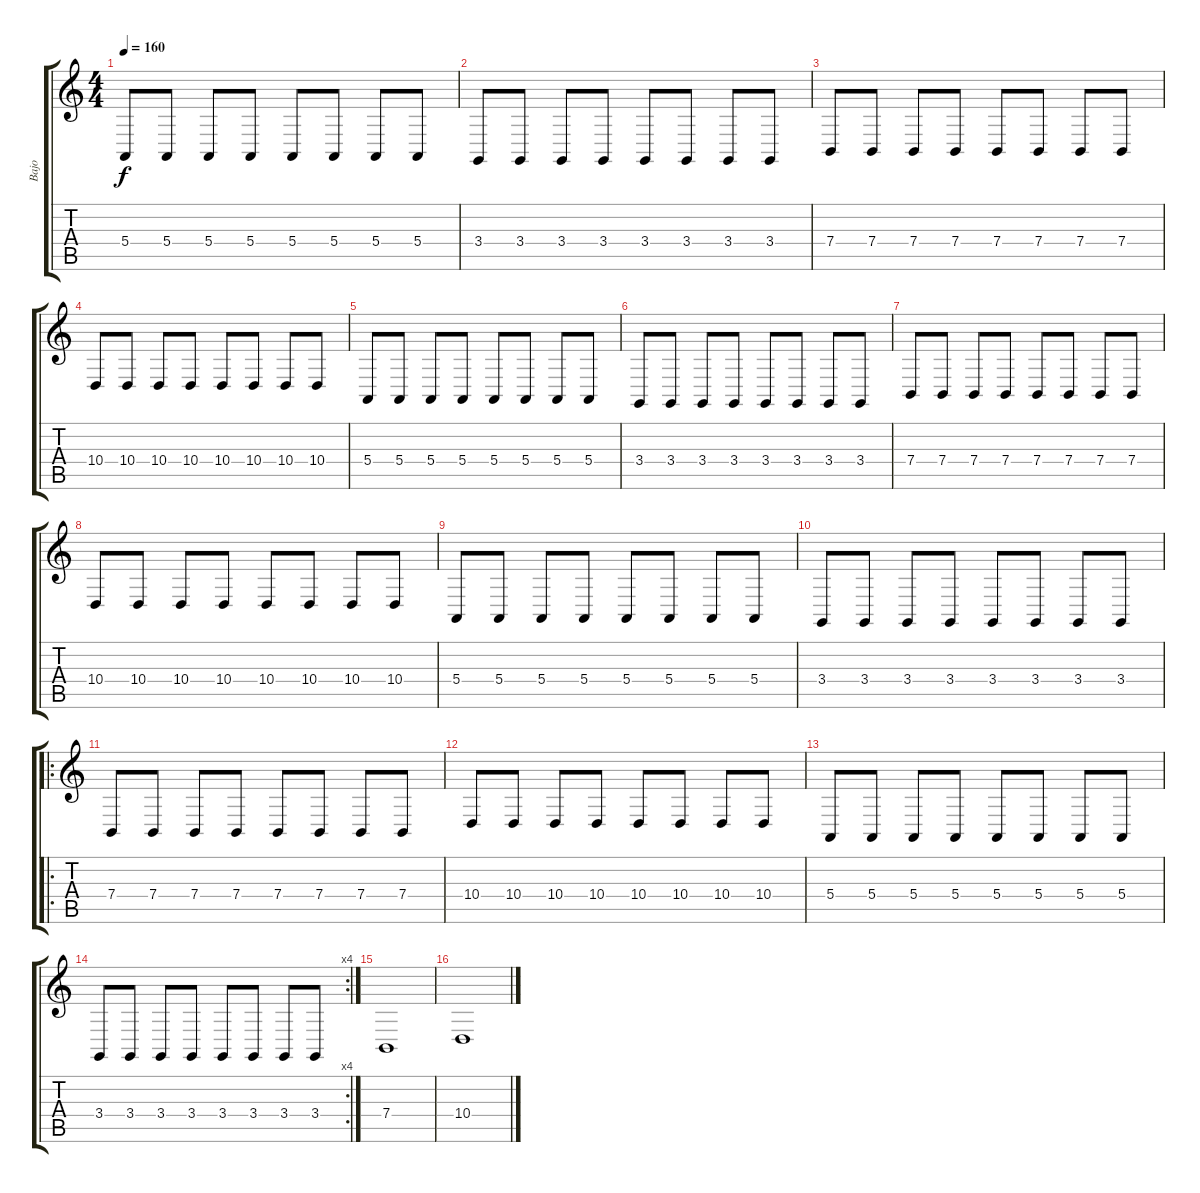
\track ("Bajo" "Bajo") {instrument electricbassfinger}
\staff {score tabs}
\tuning (G2 D2 A1 E1 B0 E2) {hide}
\ts (4 4)
\tempo 160
\clef g2
\ks c
5.4.8{dy f} 5.4.8 5.4.8 5.4.8 5.4.8 5.4.8 5.4.8 5.4.8 |
3.4.8 3.4.8 3.4.8 3.4.8 3.4.8 3.4.8 3.4.8 3.4.8 |
7.4.8 7.4.8 7.4.8 7.4.8 7.4.8 7.4.8 7.4.8 7.4.8 |
10.4.8 10.4.8 10.4.8 10.4.8 10.4.8 10.4.8 10.4.8 10.4.8 |
5.4.8 5.4.8 5.4.8 5.4.8 5.4.8 5.4.8 5.4.8 5.4.8 |
3.4.8 3.4.8 3.4.8 3.4.8 3.4.8 3.4.8 3.4.8 3.4.8 |
7.4.8 7.4.8 7.4.8 7.4.8 7.4.8 7.4.8 7.4.8 7.4.8 |
10.4.8 10.4.8 10.4.8 10.4.8 10.4.8 10.4.8 10.4.8 10.4.8 |
5.4.8 5.4.8 5.4.8 5.4.8 5.4.8 5.4.8 5.4.8 5.4.8 |
3.4.8 3.4.8 3.4.8 3.4.8 3.4.8 3.4.8 3.4.8 3.4.8 |
\ro
7.4.8 7.4.8 7.4.8 7.4.8 7.4.8 7.4.8 7.4.8 7.4.8 |
10.4.8 10.4.8 10.4.8 10.4.8 10.4.8 10.4.8 10.4.8 10.4.8 |
5.4.8 5.4.8 5.4.8 5.4.8 5.4.8 5.4.8 5.4.8 5.4.8 |
\rc 4
3.4.8 3.4.8 3.4.8 3.4.8 3.4.8 3.4.8 3.4.8 3.4.8 |
7.4.1 |
10.4.1
